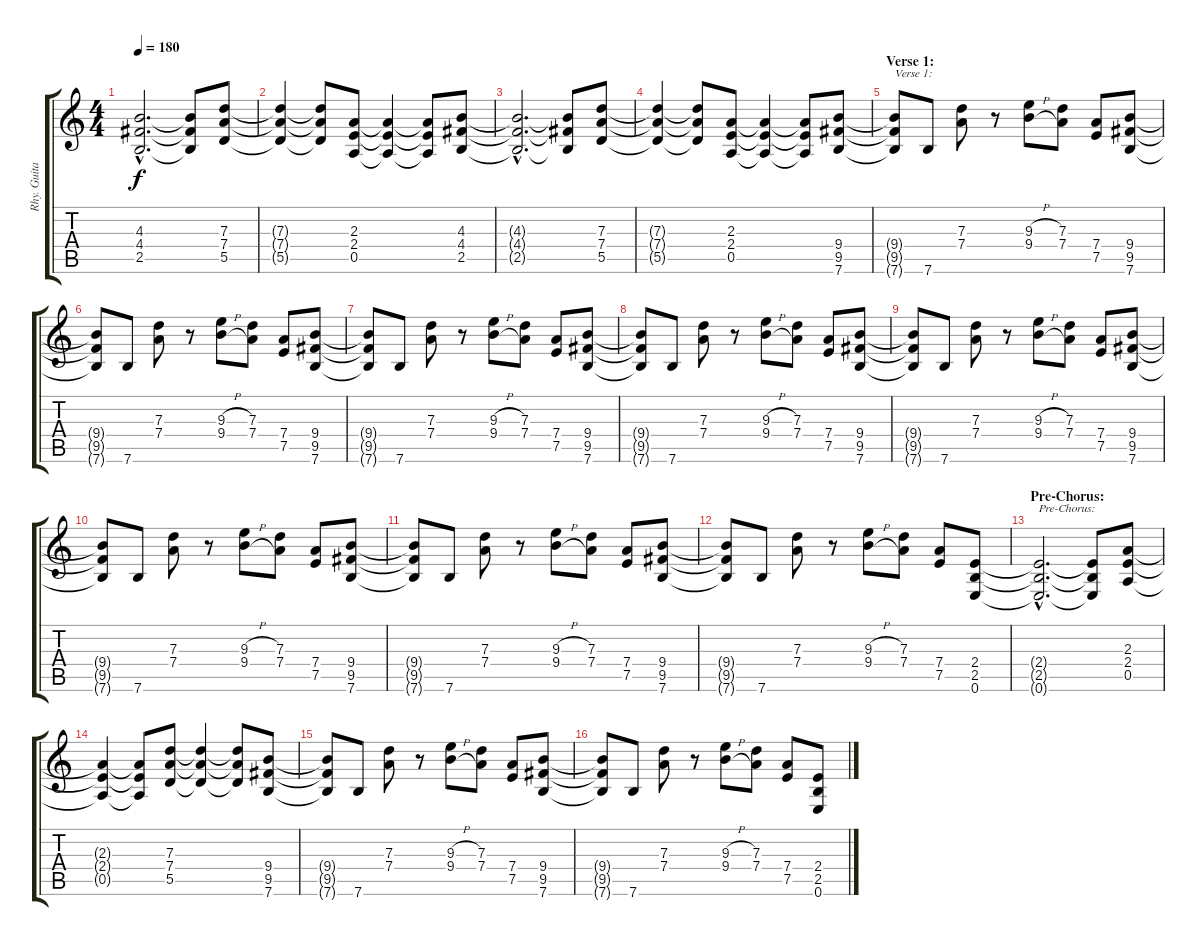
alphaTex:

\track ("Rhy. Guitar 1" "Rhy. Guita") {instrument distortionguitar}
\staff {score tabs}
\tuning (E4 B3 G3 D3 A2 E2) {hide}
\ts (4 4)
\tempo 180
\clef g2
\ks c
(4.3{hac t} 4.4{hac t} 2.5{hac t}).2{d dy f} (4.3{t} 4.4{t} 2.5{t}).8 (7.3 7.4 5.5).8 |
(7.3{t} 7.4{t} 5.5{t}).4 (7.3{t} 7.4{t} 5.5{t}).8 (2.3 2.4 0.5).8 (2.3{t} 2.4{t} 0.5{t}).4 (2.3{t} 2.4{t} 0.5{t}).8 (4.3 4.4 2.5).8 |
(4.3{hac t} 4.4{hac t} 2.5{hac t}).2{d} (4.3{t} 4.4{t} 2.5{t}).8 (7.3 7.4 5.5).8 |
(7.3{t} 7.4{t} 5.5{t}).4 (7.3{t} 7.4{t} 5.5{t}).8 (2.3 2.4 0.5).8 (2.3{t} 2.4{t} 0.5{t}).4 (2.3{t} 2.4{t} 0.5{t}).8 (9.4 9.5 7.6).8 |
\section ("" "Verse 1:")
(9.4{t} 9.5{t} 7.6{t}).8{txt "Verse 1:"} 7.6.8 (7.3 7.4).8 r.8 (9.3{h} 9.4{h}).8 (7.3 7.4).8 (7.4 7.5).8 (9.4 9.5 7.6).8 |
(9.4{t} 9.5{t} 7.6{t}).8 7.6.8 (7.3 7.4).8 r.8 (9.3{h} 9.4{h}).8 (7.3 7.4).8 (7.4 7.5).8 (9.4 9.5 7.6).8 |
(9.4{t} 9.5{t} 7.6{t}).8 7.6.8 (7.3 7.4).8 r.8 (9.3{h} 9.4{h}).8 (7.3 7.4).8 (7.4 7.5).8 (9.4 9.5 7.6).8 |
(9.4{t} 9.5{t} 7.6{t}).8 7.6.8 (7.3 7.4).8 r.8 (9.3{h} 9.4{h}).8 (7.3 7.4).8 (7.4 7.5).8 (9.4 9.5 7.6).8 |
(9.4{t} 9.5{t} 7.6{t}).8 7.6.8 (7.3 7.4).8 r.8 (9.3{h} 9.4{h}).8 (7.3 7.4).8 (7.4 7.5).8 (9.4 9.5 7.6).8 |
(9.4{t} 9.5{t} 7.6{t}).8 7.6.8 (7.3 7.4).8 r.8 (9.3{h} 9.4{h}).8 (7.3 7.4).8 (7.4 7.5).8 (9.4 9.5 7.6).8 |
(9.4{t} 9.5{t} 7.6{t}).8 7.6.8 (7.3 7.4).8 r.8 (9.3{h} 9.4{h}).8 (7.3 7.4).8 (7.4 7.5).8 (9.4 9.5 7.6).8 |
(9.4{t} 9.5{t} 7.6{t}).8 7.6.8 (7.3 7.4).8 r.8 (9.3{h} 9.4{h}).8 (7.3 7.4).8 (7.4 7.5).8 (2.4 2.5 0.6).8 |
\section ("" "Pre-Chorus:")
(2.4{hac t} 2.5{hac t} 0.6{hac t}).2{d txt "Pre-Chorus:"} (2.4{t} 2.5{t} 0.6{t}).8 (2.3 2.4 0.5).8 |
(2.3{t} 2.4{t} 0.5{t}).4 (2.3{t} 2.4{t} 0.5{t}).8 (7.3 7.4 5.5).8 (7.3{t} 7.4{t} 5.5{t}).4 (7.3{t} 7.4{t} 5.5{t}).8 (9.4 9.5 7.6).8 |
(9.4{t} 9.5{t} 7.6{t}).8 7.6.8 (7.3 7.4).8 r.8 (9.3{h} 9.4{h}).8 (7.3 7.4).8 (7.4 7.5).8 (9.4 9.5 7.6).8 |
(9.4{t} 9.5{t} 7.6{t}).8 7.6.8 (7.3 7.4).8 r.8 (9.3{h} 9.4{h}).8 (7.3 7.4).8 (7.4 7.5).8 (2.4 2.5 0.6).8
